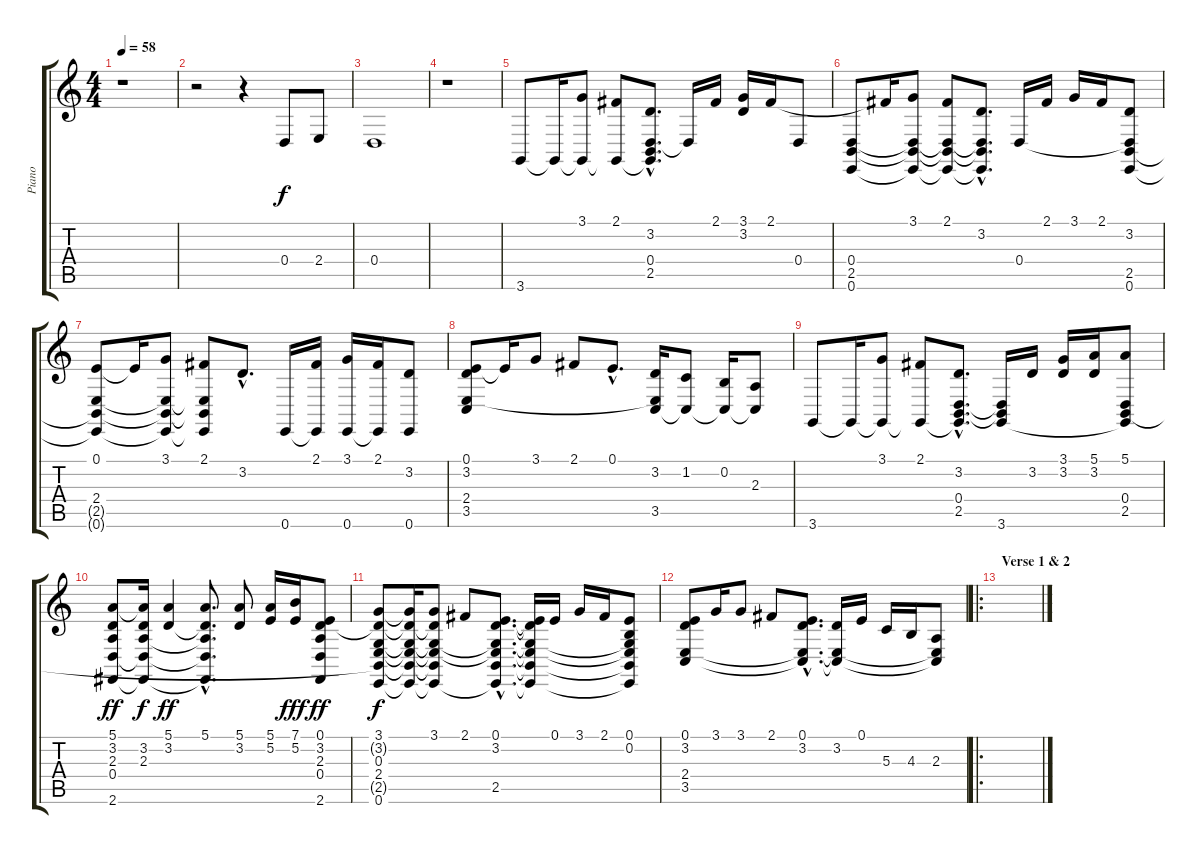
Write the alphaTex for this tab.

\track ("Piano" "Piano") {instrument electricgrandpiano}
\staff {score tabs}
\tuning (E4 B3 G3 D3 A2 E2) {hide}
\ts (4 4)
\tempo 58
\clef g2
\ks c
r.1{dy f} |
r.2 r.4 0.4.8 2.4.8 |
0.4.1 |
r.1 |
3.6.8 3.6{t}.16 (3.1 3.6{t}).8 (2.1 3.6{t}).8 (3.2{hac} 0.4{hac} 2.5{hac} 3.6{hac t}).8{d} 0.4{t}.16 2.1.16 (3.1 3.2).16 2.1.16 0.4.8 |
(0.4 2.5 0.6).8 2.1{t}.16 (3.1 0.4{t} 2.5{t} 0.6{t}).8 (2.1 0.4{t} 2.5{t} 0.6{t}).8 (3.2{hac} 0.4{hac t} 2.5{hac t} 0.6{hac t}).8{d} 0.4.16 2.1.16 3.1.16 2.1.16 (3.2 0.4{t} 2.5 0.6).8 |
(0.1 2.4 2.5{t} 0.6{t}).8 0.1{t}.16 (3.1 2.4{t} 2.5{t} 0.6{t}).8 (2.1 2.4{t} 2.5{t} 0.6{t}).8 3.2{hac}.8{d} 0.6.16 (2.1 0.6{t}).16 (3.1 0.6).16 (2.1 0.6{t}).16 (3.2 0.6).8 |
(0.1 3.2 2.4 3.5).8 0.1{t}.16 3.1.8 2.1.8 0.1{hac}.8{d} (3.2 2.4{t} 3.5).16 (1.2 3.5{t}).8 (0.2 3.5{t}).16 (2.3 3.5{t}).8 |
3.6.8 3.6{t}.16 (3.1 3.6{t}).8 (2.1 3.6{t}).8 (3.2{hac} 0.4{hac} 2.5{hac} 3.6{hac t}).8{d} (0.4{t} 2.5{t} 3.6).16 3.2.16 (3.1 3.2).16 (5.1 3.2).16 (5.1 0.4 2.5 3.6{t}).8 |
(5.1 3.2 2.3 0.4 2.6).8{dy ff} (5.1{t} 3.2 2.3 0.4{t} 2.6{t}).16{dy f} (5.1 3.2).4{dy ff} (5.1{hac} 3.2{hac t} 2.3{hac t} 0.4{hac t} 2.6{hac t}).8{d} (5.1 3.2).8 (5.1 5.2).16 (7.1 5.2).16{dy fff} (0.1 3.2 2.3 0.4 2.6).8{dy ff} |
(3.1 3.2{t} 0.3 2.4 2.5{t} 0.6).8{dy f} (3.1{t} 3.2{t} 0.3{t} 2.4{t} 2.5{t} 0.6{t}).16 (3.1 3.2{t} 0.3{t} 2.4{t} 2.5{t} 0.6{t}).8 2.1.8 (0.1{hac} 3.2{hac} 0.3{hac t} 2.4{hac t} 2.5{hac} 0.6{hac t}).8{d} (0.1{t} 3.2{t} 0.3{t} 2.4{t} 2.5{t} 0.6{t}).16 0.1.16 3.1.16 2.1.16 (0.1 0.2 0.3{t} 2.4{t} 2.5{t} 0.6{t}).8 |
(0.1 3.2 2.4 3.5).8 3.1.16 3.1.8 2.1.8 (0.1{hac} 3.2{hac} 2.4{hac t} 3.5{hac t}).8{d} (3.2 2.4{t} 3.5{t}).16 0.1.16 5.3.16 4.3.16 (2.3 2.4{t} 3.5{t}).8 |
\ro
\section ("" "Verse 1 & 2")
